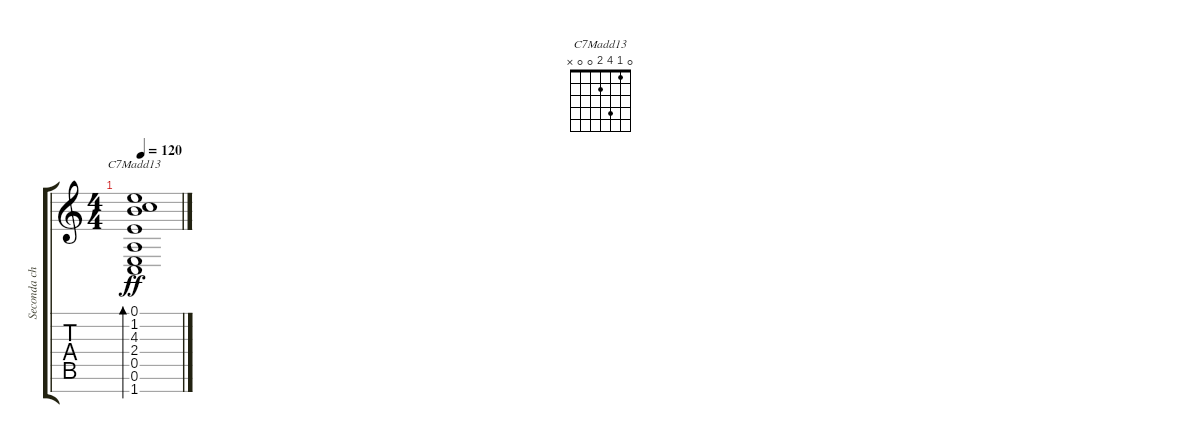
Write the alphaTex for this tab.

\track ("Seconda chitarra" "Seconda ch") {instrument acousticguitarsteel}
\staff {score tabs}
\tuning (E4 B3 G3 D3 A2 E2 B1) {hide}
\chord ("C7Madd13" 0 1 4 2 0 0 x)
\ts (4 4)
\tempo 120
\clef g2
\ks c
(0.1 1.2 4.3 2.4 0.5 0.6 1.7).1{bd 240 ch "C7Madd13" dy ff volume 16}
